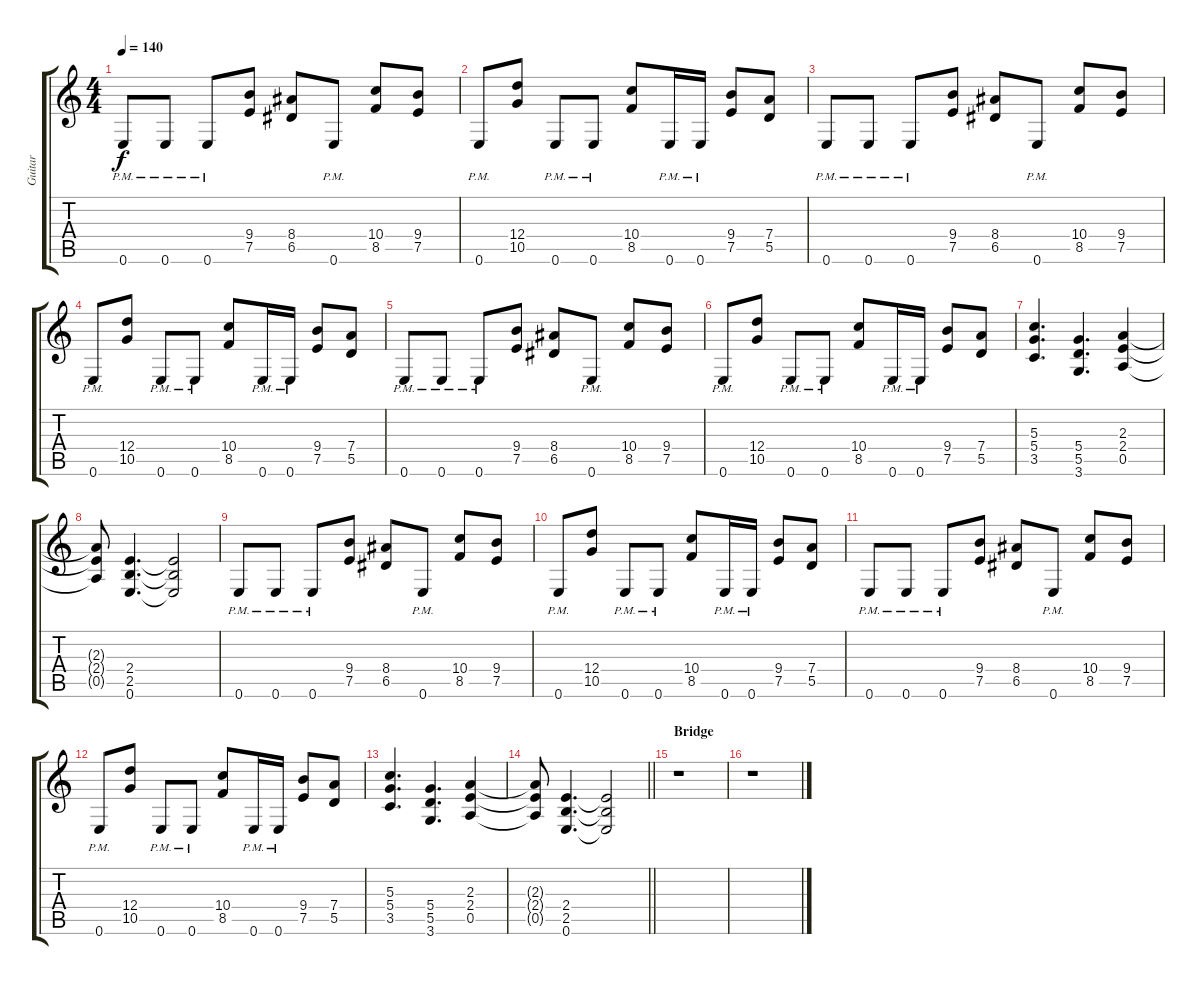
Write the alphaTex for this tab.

\track ("Guitar" "Guitar") {instrument distortionguitar}
\staff {score tabs}
\tuning (E4 B3 G3 D3 A2 E2) {hide}
\ts (4 4)
\tempo 140
\clef g2
\ks c
0.6{pm}.8{dy f} 0.6{pm}.8 0.6{pm}.8 (9.4 7.5).8 (8.4 6.5).8 0.6{pm}.8 (10.4 8.5).8 (9.4 7.5).8 |
0.6{pm}.8 (12.4 10.5).8 0.6{pm}.8 0.6{pm}.8 (10.4 8.5).8 0.6{pm}.16 0.6{pm}.16 (9.4 7.5).8 (7.4 5.5).8 |
0.6{pm}.8 0.6{pm}.8 0.6{pm}.8 (9.4 7.5).8 (8.4 6.5).8 0.6{pm}.8 (10.4 8.5).8 (9.4 7.5).8 |
0.6{pm}.8 (12.4 10.5).8 0.6{pm}.8 0.6{pm}.8 (10.4 8.5).8 0.6{pm}.16 0.6{pm}.16 (9.4 7.5).8 (7.4 5.5).8 |
0.6{pm}.8 0.6{pm}.8 0.6{pm}.8 (9.4 7.5).8 (8.4 6.5).8 0.6{pm}.8 (10.4 8.5).8 (9.4 7.5).8 |
0.6{pm}.8 (12.4 10.5).8 0.6{pm}.8 0.6{pm}.8 (10.4 8.5).8 0.6{pm}.16 0.6{pm}.16 (9.4 7.5).8 (7.4 5.5).8 |
(5.3 5.4 3.5).4{d} (5.4 5.5 3.6).4{d} (2.3 2.4 0.5).4 |
(2.3{t} 2.4{t} 0.5{t}).8 (2.4 2.5 0.6).4{d} (2.4{t} 2.5{t} 0.6{t}).2 |
0.6{pm}.8 0.6{pm}.8 0.6{pm}.8 (9.4 7.5).8 (8.4 6.5).8 0.6{pm}.8 (10.4 8.5).8 (9.4 7.5).8 |
0.6{pm}.8 (12.4 10.5).8 0.6{pm}.8 0.6{pm}.8 (10.4 8.5).8 0.6{pm}.16 0.6{pm}.16 (9.4 7.5).8 (7.4 5.5).8 |
0.6{pm}.8 0.6{pm}.8 0.6{pm}.8 (9.4 7.5).8 (8.4 6.5).8 0.6{pm}.8 (10.4 8.5).8 (9.4 7.5).8 |
0.6{pm}.8 (12.4 10.5).8 0.6{pm}.8 0.6{pm}.8 (10.4 8.5).8 0.6{pm}.16 0.6{pm}.16 (9.4 7.5).8 (7.4 5.5).8 |
(5.3 5.4 3.5).4{d} (5.4 5.5 3.6).4{d} (2.3 2.4 0.5).4 |
\barLineRight lightlight
(2.3{t} 2.4{t} 0.5{t}).8 (2.4 2.5 0.6).4{d} (2.4{t} 2.5{t} 0.6{t}).2 |
\section ("" "Bridge")
r.1 |
r.1
